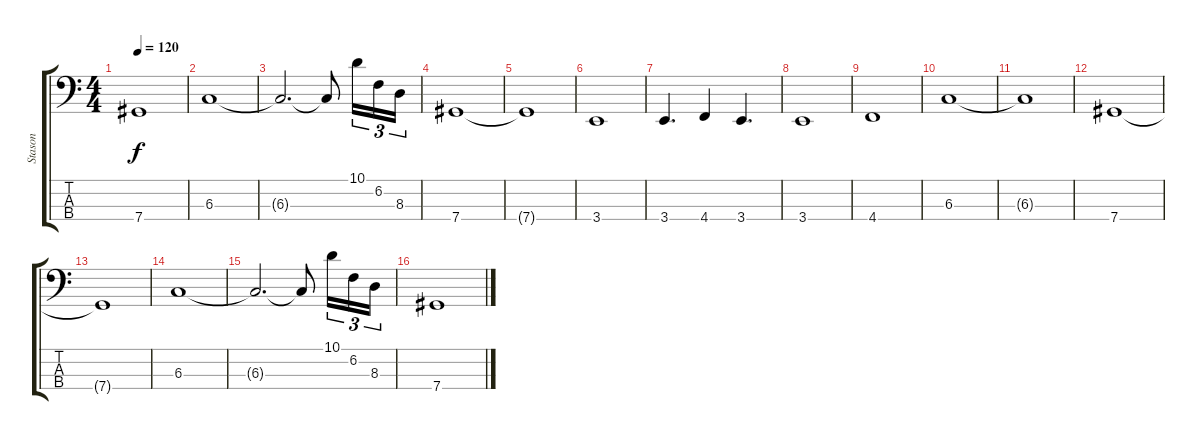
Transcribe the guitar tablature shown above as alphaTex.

\track ("Stason" "Stason") {instrument electricbassfinger}
\staff {score tabs}
\tuning (E2 B1 Gb1 Db1) {hide}
\ts (4 4)
\tempo 120
\clef f4
\ks c
7.4{t}.1{dy f} |
6.3.1 |
6.3{t}.2{d} 6.3{t}.8 10.1.16{tu (3 2)} 6.2.16{tu (3 2)} 8.3.16{tu (3 2)} |
7.4.1 |
7.4{t}.1 |
3.4.1 |
3.4.4{d} 4.4.4 3.4.4{d} |
3.4.1 |
4.4.1 |
6.3.1 |
6.3{t}.1 |
7.4.1 |
7.4{t}.1 |
6.3.1 |
6.3{t}.2{d} 6.3{t}.8 10.1.16{tu (3 2)} 6.2.16{tu (3 2)} 8.3.16{tu (3 2)} |
7.4.1
